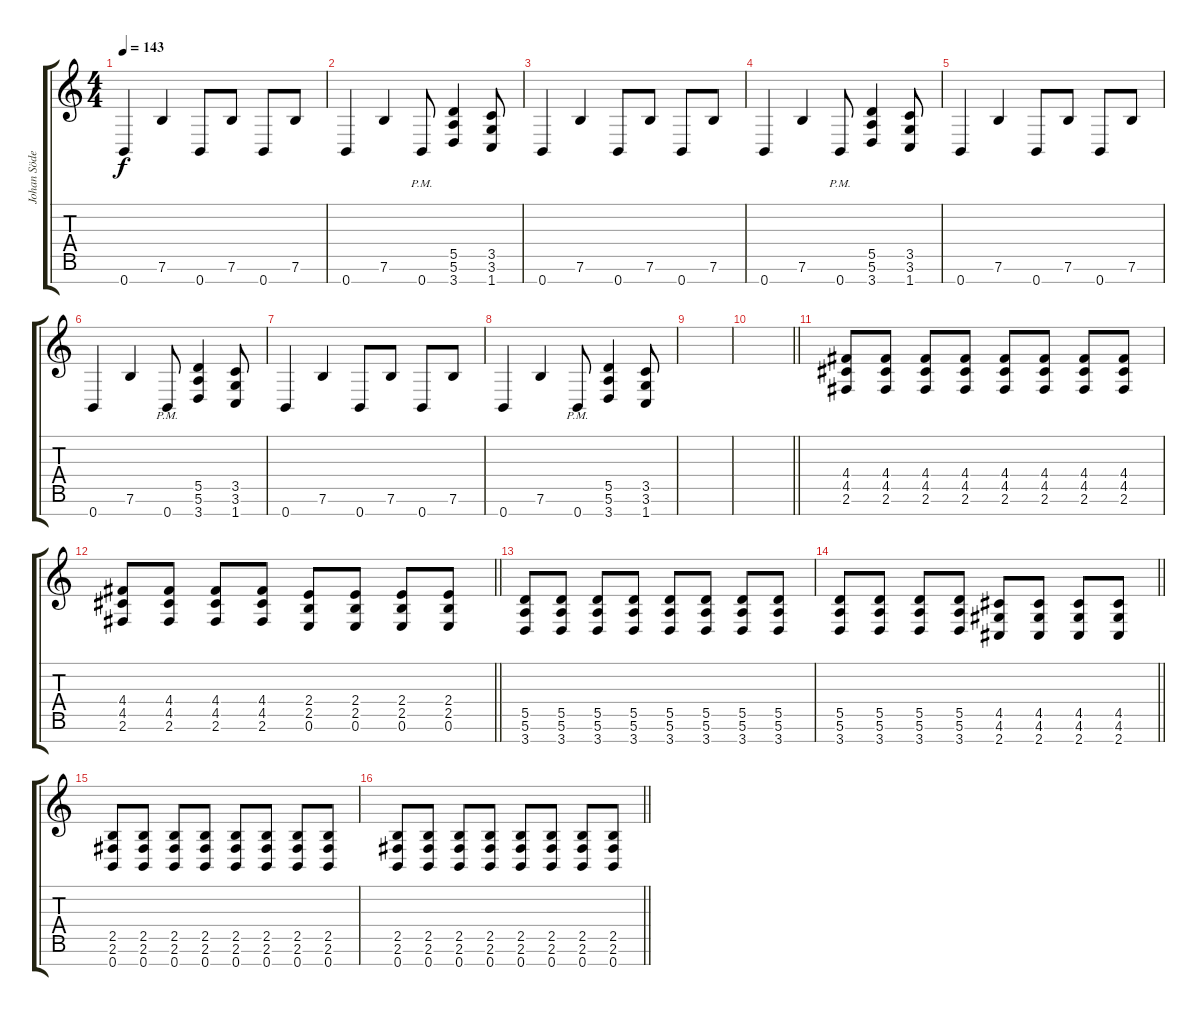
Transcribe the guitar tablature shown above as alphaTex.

\track ("Johan Söderberg" "Johan Söde") {instrument overdrivenguitar}
\staff {score tabs}
\tuning (E4 B3 Gb3 D3 A2 E2 B1) {hide}
\ts (4 4)
\tempo 143
\clef g2
\ks c
0.7.4{dy f} 7.6.4 0.7.8 7.6.8 0.7.8 7.6.8 |
0.7.4 7.6.4 0.7{pm}.8 (5.5 5.6 3.7).4 (3.5 3.6 1.7).8 |
0.7.4 7.6.4 0.7.8 7.6.8 0.7.8 7.6.8 |
0.7.4 7.6.4 0.7{pm}.8 (5.5 5.6 3.7).4 (3.5 3.6 1.7).8 |
0.7.4 7.6.4 0.7.8 7.6.8 0.7.8 7.6.8 |
0.7.4 7.6.4 0.7{pm}.8 (5.5 5.6 3.7).4 (3.5 3.6 1.7).8 |
0.7.4 7.6.4 0.7.8 7.6.8 0.7.8 7.6.8 |
0.7.4 7.6.4 0.7{pm}.8 (5.5 5.6 3.7).4 (3.5 3.6 1.7).8 |
|
\barLineRight lightlight
|
(4.4 4.5 2.6).8 (4.4 4.5 2.6).8 (4.4 4.5 2.6).8 (4.4 4.5 2.6).8 (4.4 4.5 2.6).8 (4.4 4.5 2.6).8 (4.4 4.5 2.6).8 (4.4 4.5 2.6).8 |
\barLineRight lightlight
(4.4 4.5 2.6).8 (4.4 4.5 2.6).8 (4.4 4.5 2.6).8 (4.4 4.5 2.6).8 (2.4 2.5 0.6).8 (2.4 2.5 0.6).8 (2.4 2.5 0.6).8 (2.4 2.5 0.6).8 |
(5.5 5.6 3.7).8 (5.5 5.6 3.7).8 (5.5 5.6 3.7).8 (5.5 5.6 3.7).8 (5.5 5.6 3.7).8 (5.5 5.6 3.7).8 (5.5 5.6 3.7).8 (5.5 5.6 3.7).8 |
\barLineRight lightlight
(5.5 5.6 3.7).8 (5.5 5.6 3.7).8 (5.5 5.6 3.7).8 (5.5 5.6 3.7).8 (4.5 4.6 2.7).8 (4.5 4.6 2.7).8 (4.5 4.6 2.7).8 (4.5 4.6 2.7).8 |
(2.5 2.6 0.7).8 (2.5 2.6 0.7).8 (2.5 2.6 0.7).8 (2.5 2.6 0.7).8 (2.5 2.6 0.7).8 (2.5 2.6 0.7).8 (2.5 2.6 0.7).8 (2.5 2.6 0.7).8 |
\barLineRight lightlight
(2.5 2.6 0.7).8 (2.5 2.6 0.7).8 (2.5 2.6 0.7).8 (2.5 2.6 0.7).8 (2.5 2.6 0.7).8 (2.5 2.6 0.7).8 (2.5 2.6 0.7).8 (2.5 2.6 0.7).8
